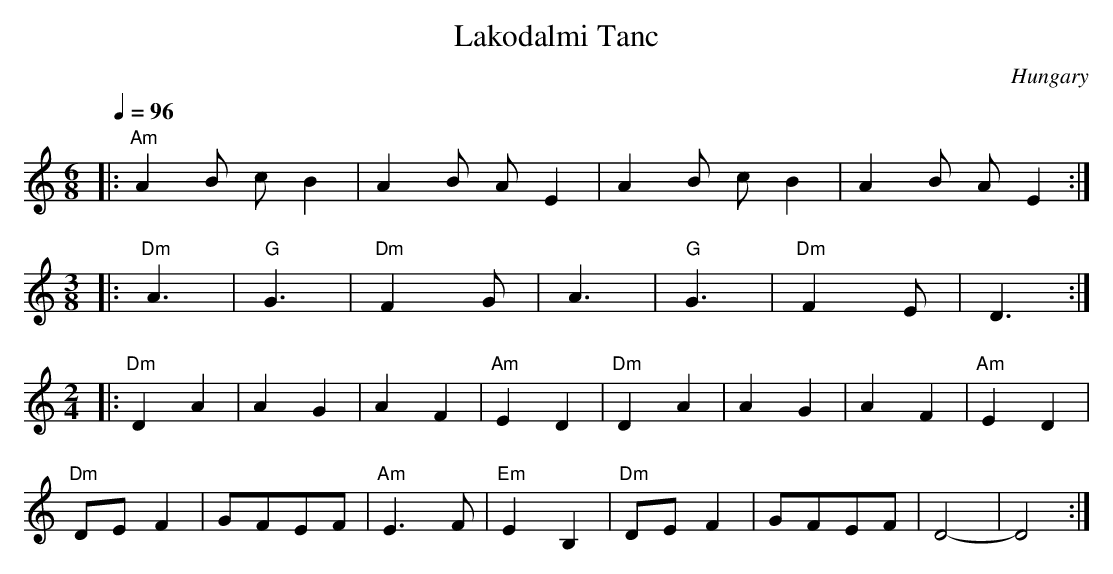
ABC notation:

X:1
T: Lakodalmi Tanc
O: Hungary
Q:1/4=96
L:1/8
M:6/8
K:Am
|:"Am"A2 B c B2 | A2 B A E2| A2 B c B2 | A2 B A E2  :|
L:1/8
M:3/8
|:"Dm"A3        | "G"G3    | "Dm"F2 G  | A3         |\
  "G"G3         | "Dm"F2 E | D3        :|
L:1/8
M:2/4
|:"Dm"D2 A2     | A2 G2    | A2 F2     | "Am"E2 D2  |\
  "Dm"D2 A2     | A2 G2    | A2 F2     | "Am"E2 D2  |
  "Dm"DE F2     | GFEF     | "Am"E3 F  | "Em"E2 B,2 |\
  "Dm"DE F2     | GFEF     | D4-       |D4          :|
